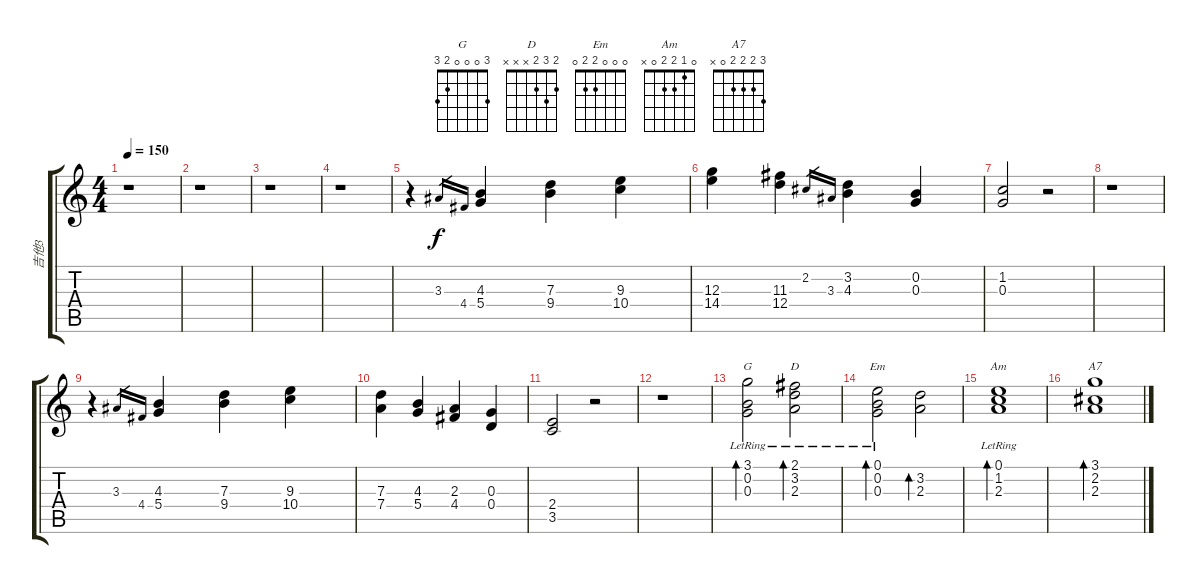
\track ("吉他3" "吉他3") {instrument acousticguitarsteel}
\staff {score tabs}
\tuning (E4 B3 G3 D3 A2 E2) {hide}
\chord ("G" 3 0 0 0 2 3)
\chord ("D" 2 3 2 x x x)
\chord ("Em" 0 0 0 2 2 0)
\chord ("Am" 0 1 2 2 0 x)
\chord ("A7" 3 2 2 2 0 x)
\ts (4 4)
\tempo 150
\clef g2
\ks c
r.1{dy f} |
r.1 |
r.1 |
r.1 |
r.4 3.3.16{gr} 4.4.16{gr} (4.3 5.4).4 (7.3 9.4).4 (9.3 10.4).4 |
(12.3 14.4).4 (11.3 12.4).4 2.2.16{gr} 3.3.16{gr} (3.2 4.3).4 (0.2 0.3).4 |
(1.2 0.3).2 r.2 |
r.1 |
r.4 3.3.16{gr} 4.4.16{gr} (4.3 5.4).4 (7.3 9.4).4 (9.3 10.4).4 |
(7.3 7.4).4 (4.3 5.4).4 (2.3 4.4).4 (0.3 0.4).4 |
(2.4 3.5).2 r.2 |
r.1 |
(3.1{lr} 0.2{lr} 0.3{lr}).2{bd 240 ch "G"} (2.1{lr} 3.2{lr} 2.3{lr}).2{bd 240 ch "D"} |
(0.1{lr} 0.2{lr} 0.3{lr}).2{bd 240 ch "Em"} (3.2 2.3).2{bd 240} |
(0.1{lr} 1.2{lr} 2.3{lr}).1{bd 240 ch "Am"} |
(3.1 2.2 2.3).1{bd 240 ch "A7"}
